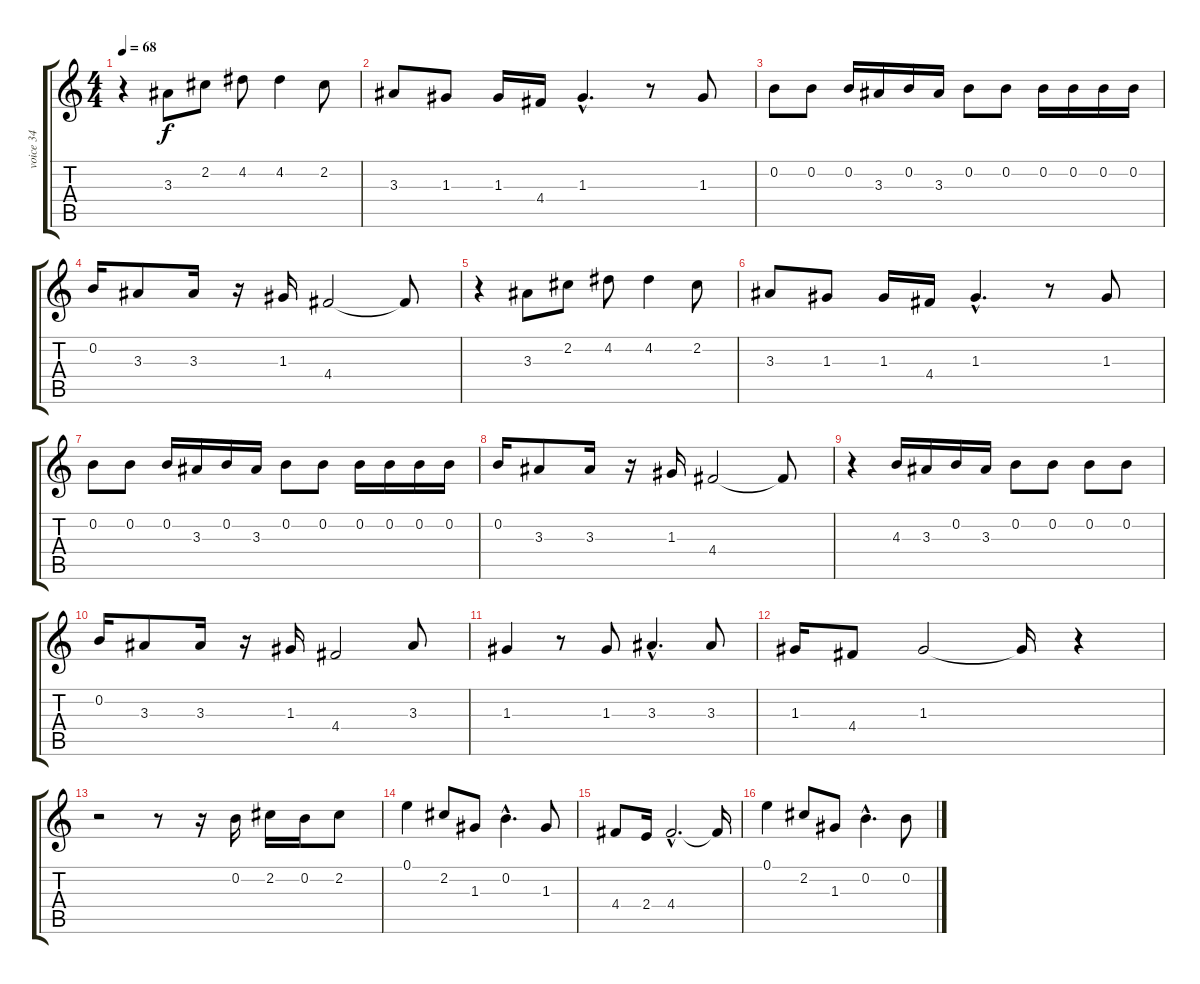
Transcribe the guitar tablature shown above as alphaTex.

\track ("voice 34" "voice 34") {instrument electricbasspick}
\staff {score tabs}
\tuning (E4 B3 G3 D3 A2 E2) {hide}
\ts (4 4)
\tempo 68
\clef g2
\ks c
r.4{dy f} 3.3.8 2.2.8 4.2.8 4.2.4 2.2.8 |
3.3.8 1.3.8 1.3.16 4.4.16 1.3{hac}.4{d} r.8 1.3.8 |
0.2.8 0.2.8 0.2.16 3.3.16 0.2.16 3.3.16 0.2.8 0.2.8 0.2.16 0.2.16 0.2.16 0.2.16 |
0.2.16 3.3.8 3.3.16 r.16 1.3.16 4.4.2 4.4{t}.8 |
r.4 3.3.8 2.2.8 4.2.8 4.2.4 2.2.8 |
3.3.8 1.3.8 1.3.16 4.4.16 1.3{hac}.4{d} r.8 1.3.8 |
0.2.8 0.2.8 0.2.16 3.3.16 0.2.16 3.3.16 0.2.8 0.2.8 0.2.16 0.2.16 0.2.16 0.2.16 |
0.2.16 3.3.8 3.3.16 r.16 1.3.16 4.4.2 4.4{t}.8 |
r.4 4.3.16 3.3.16 0.2.16 3.3.16 0.2.8 0.2.8 0.2.8 0.2.8 |
0.2.16 3.3.8 3.3.16 r.16 1.3.16 4.4.2 3.3.8 |
1.3.4 r.8 1.3.8 3.3{hac}.4{d} 3.3.8 |
1.3.16 4.4.8 1.3.2 1.3{t}.16 r.4 |
r.2 r.8 r.16 0.2.16 2.2.16 0.2.16 2.2.8 |
0.1.4 2.2.8 1.3.8 0.2{hac}.4{d} 1.3.8 |
4.4.8 2.4.16 4.4{hac}.2{d} 4.4{t}.16 |
0.1.4 2.2.8 1.3.8 0.2{hac}.4{d} 0.2.8
